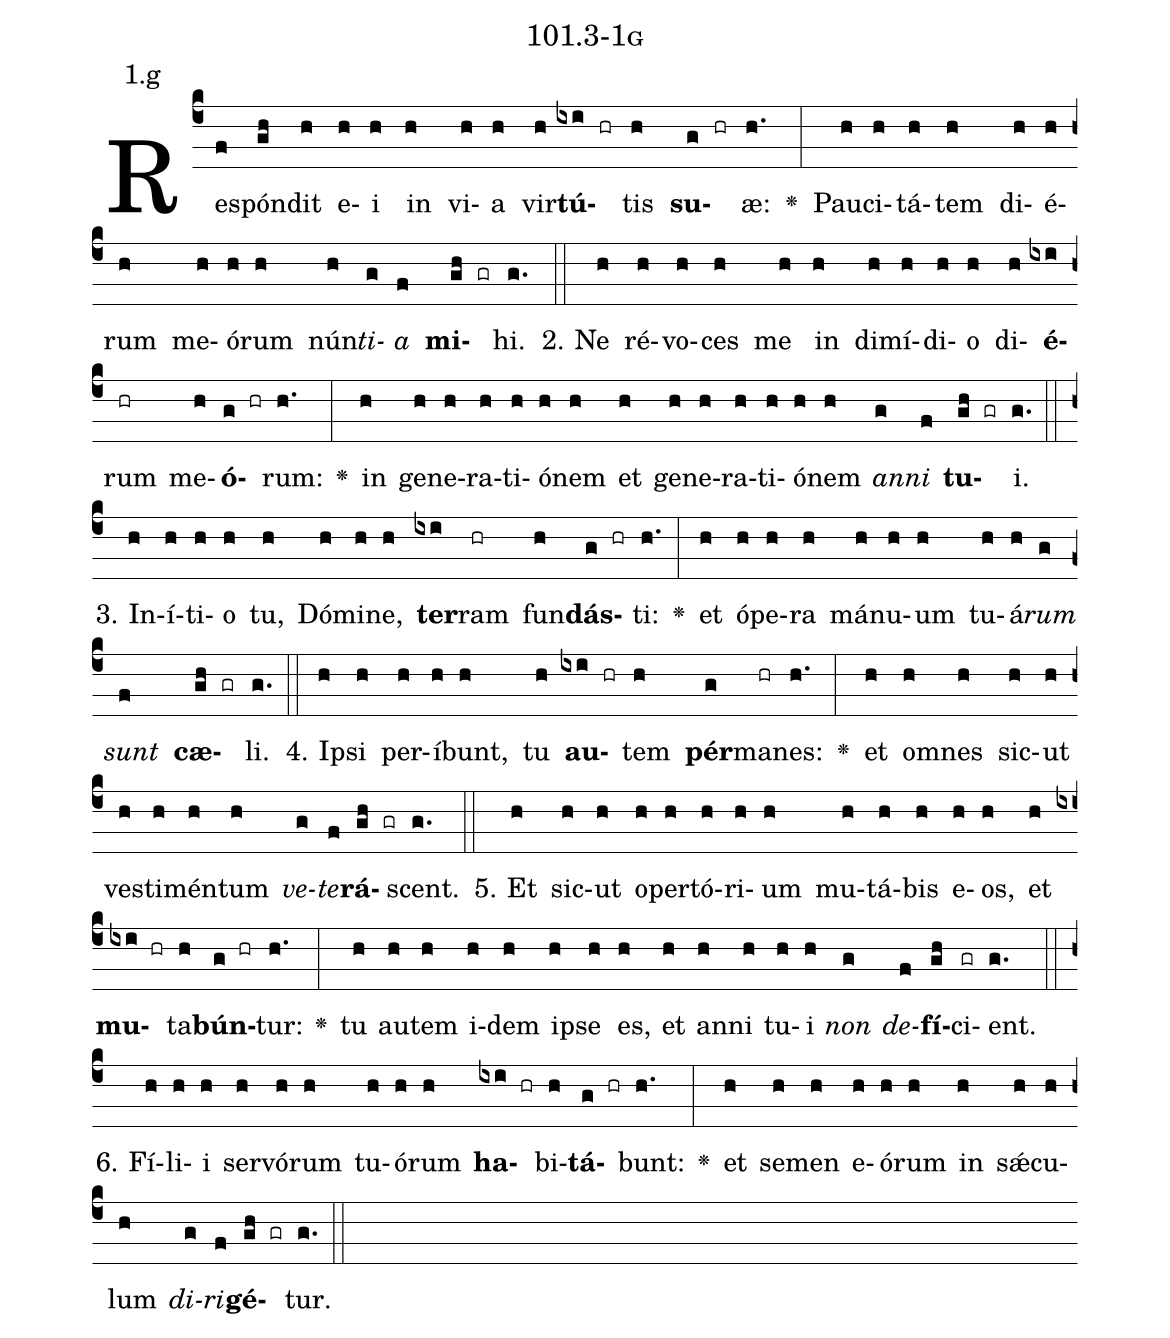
name: 101.3-1g;
annotation: 1.g;
%%
(c4)Re(f)spón(gh)dit(h) e(h)i(h) in(h) vi(h)a(h) vir(h)<b>tú</b>(ixi hr)tis(h) <b>su</b>(g hr)æ:(h.) <v>\greheightstar</v>(:) Pau(h)ci(h)tá(h)tem(h) di(h)é(h)rum(h) me(h)ó(h)rum(h) nún(h)<i>ti</i>(g)<i>a</i>(f) <b>mi</b>(gh gr)hi.(g.) (::)
2. Ne(h) ré(h)vo(h)ces(h) me(h) in(h) di(h)mí(h)di(h)o(h) di(h)<b>é</b>(ixi)rum(hr) me(h)<b>ó</b>(g hr)rum:(h.) <v>\greheightstar</v>(:) in(h) ge(h)ne(h)ra(h)ti(h)ó(h)nem(h) et(h) ge(h)ne(h)ra(h)ti(h)ó(h)nem(h) <i>an</i>(g)<i>ni</i>(f) <b>tu</b>(gh gr)i.(g.) (::)
3. In(h)í(h)ti(h)o(h) tu,(h) Dó(h)mi(h)ne,(h) <b>ter</b>(ixi)ram(hr) fun(h)<b>dás</b>(g hr)ti:(h.) <v>\greheightstar</v>(:) et(h) ó(h)pe(h)ra(h) má(h)nu(h)um(h) tu(h)á(h)<i>rum</i>(g) <i>sunt</i>(f) <b>cæ</b>(gh gr)li.(g.) (::)
4. Ip(h)si(h) per(h)í(h)bunt,(h) tu(h) <b>au</b>(ixi hr)tem(h) <b>pér</b>(g)ma(hr)nes:(h.) <v>\greheightstar</v>(:) et(h) om(h)nes(h) sic(h)ut(h) ves(h)ti(h)mén(h)tum(h) <i>ve</i>(g)<i>te</i>(f)<b>rá</b>(gh gr)scent.(g.) (::)
5. Et(h) sic(h)ut(h) o(h)per(h)tó(h)ri(h)um(h) mu(h)tá(h)bis(h) e(h)os,(h) et(h) <b>mu</b>(ixi hr)ta(h)<b>bún</b>(g hr)tur:(h.) <v>\greheightstar</v>(:) tu(h) au(h)tem(h) i(h)dem(h) ip(h)se(h) es,(h) et(h) an(h)ni(h) tu(h)i(h) <i>non</i>(g) <i>de</i>(f)<b>fí</b>(gh)ci(gr)ent.(g.) (::)
6. Fí(h)li(h)i(h) ser(h)vó(h)rum(h) tu(h)ó(h)rum(h) <b>ha</b>(ixi hr)bi(h)<b>tá</b>(g hr)bunt:(h.) <v>\greheightstar</v>(:) et(h) se(h)men(h) e(h)ó(h)rum(h) in(h) sǽ(h)cu(h)lum(h) <i>di</i>(g)<i>ri</i>(f)<b>gé</b>(gh gr)tur.(g.) (::)
